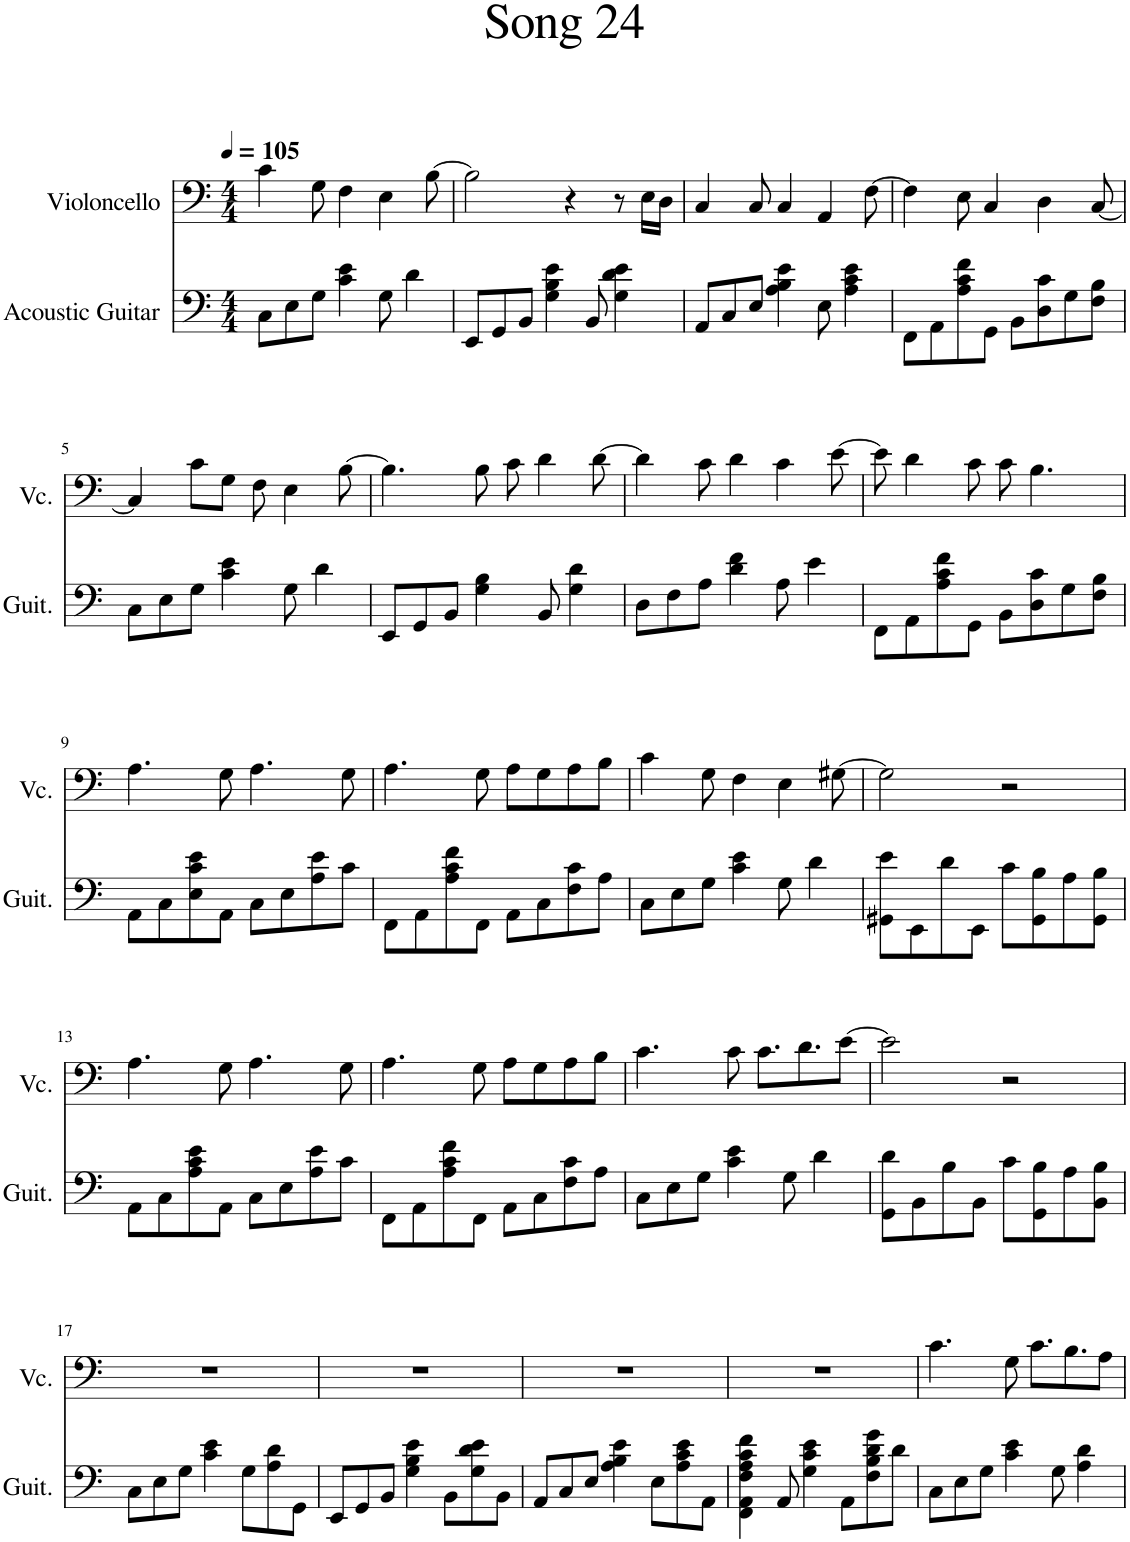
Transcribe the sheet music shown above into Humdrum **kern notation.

**kern	**kern
*part2	*part1
*staff2	*staff1
*I"Acoustic Guitar	*I"Violoncello
*I'Guit.	*I'Vc.
*clefF4	*clefF4
*k[]	*k[]
*M4/4	*M4/4
*MM105	*MM105
=1	=1
8C\L	4c\
8E\	.
8G\J	8G\
4c\ 4e\	4F\
8G\	4E\
4d\	.
.	[8B\
=2	=2
8EE/L	2B\]
8GG/	.
8BB/J	.
4G\ 4B\ 4e\	.
.	4r
8BB/	.
4G\ 4d\ 4e\	8r
.	16E\LL
.	16D\JJ
=3	=3
8AA/L	4C/
8C/	.
8E/J	8C/
4A\ 4B\ 4e\	4C/
8E\	4AA/
4A\ 4c\ 4e\	.
.	[8F\
=4	=4
8FF\L	4F\]
8AA\	.
8A\ 8c\ 8f\	8E\
8GG\J	4C/
8BB\L	.
8D\ 8c\	4D\
8G\	.
8F\ 8B\J	[8C/
!!LO:LB:g=z
=5	=5
8C\L	4C/]
8E\	.
8G\J	8c\L
4c\ 4e\	8G\J
.	8F\
8G\	4E\
4d\	.
.	[8B\
=6	=6
8EE/L	4.B\]
8GG/	.
8BB/J	.
4G\ 4B\	8B\
.	8c\
8BB/	4d\
4G\ 4d\	.
.	[8d\
=7	=7
8D\L	4d\]
8F\	.
8A\J	8c\
4d\ 4f\	4d\
8A\	4c\
4e\	.
.	[8e\
=8	=8
8FF\L	8e\]
8AA\	4d\
8A\ 8c\ 8f\	.
8GG\J	8c\
8BB\L	8c\
8D\ 8c\	4.B\
8G\	.
8F\ 8B\J	.
!!LO:LB:g=z
=9	=9
8AA\L	4.A\
8C\	.
8E\ 8c\ 8e\	.
8AA\J	8G\
8C\L	4.A\
8E\	.
8A\ 8e\	.
8c\J	8G\
=10	=10
8FF\L	4.A\
8AA\	.
8A\ 8c\ 8f\	.
8FF\J	8G\
8AA\L	8A\L
8C\	8G\
8F\ 8c\	8A\
8A\J	8B\J
=11	=11
8C\L	4c\
8E\	.
8G\J	8G\
4c\ 4e\	4F\
8G\	4E\
4d\	.
.	[8G#X\
=12	=12
8GG#X\ 8e\L	2G#\]
8EE\	.
8d\	.
8EE\J	.
8c\L	2r
8GG#\ 8B\	.
8A\	.
8GG#\ 8B\J	.
!!LO:LB:g=z
=13	=13
8AA\L	4.A\
8C\	.
8A\ 8c\ 8e\	.
8AA\J	8G\
8C\L	4.A\
8E\	.
8A\ 8e\	.
8c\J	8G\
=14	=14
8FF\L	4.A\
8AA\	.
8A\ 8c\ 8f\	.
8FF\J	8G\
8AA\L	8A\L
8C\	8G\
8F\ 8c\	8A\
8A\J	8B\J
=15	=15
8C\L	4.c\
8E\	.
8G\J	.
4c\ 4e\	8c\
.	8.c\L
8G\	.
.	8.d\
4d\	.
.	[8e\J
=16	=16
8GG\ 8d\L	2e\]
8BB\	.
8B\	.
8BB\J	.
8c\L	2r
8GG\ 8B\	.
8A\	.
8BB\ 8B\J	.
!!LO:LB:g=z
=17	=17
8C\L	1r
8E\	.
8G\J	.
4c\ 4e\	.
8G\L	.
8A\ 8d\	.
8GG\J	.
=18	=18
8EE/L	1r
8GG/	.
8BB/J	.
4G\ 4B\ 4e\	.
8BB\L	.
8G\ 8d\ 8e\	.
8BB\J	.
=19	=19
8AA/L	1r
8C/	.
8E/J	.
4A\ 4B\ 4e\	.
8E\L	.
8A\ 8c\ 8e\	.
8AA\J	.
=20	=20
4FF\ 4AA\ 4F\ 4A\ 4c\ 4f\	1r
8AA/	.
4G\ 4c\ 4e\	.
8AA\L	.
8F\ 8B\ 8d\ 8g\	.
8d\J	.
=21	=21
8C\L	4.c\
8E\	.
8G\J	.
4c\ 4e\	8G\
.	8.c\L
8G\	.
.	8.B\
4A\ 4d\	.
.	8A\J
=	=
*-	*-
